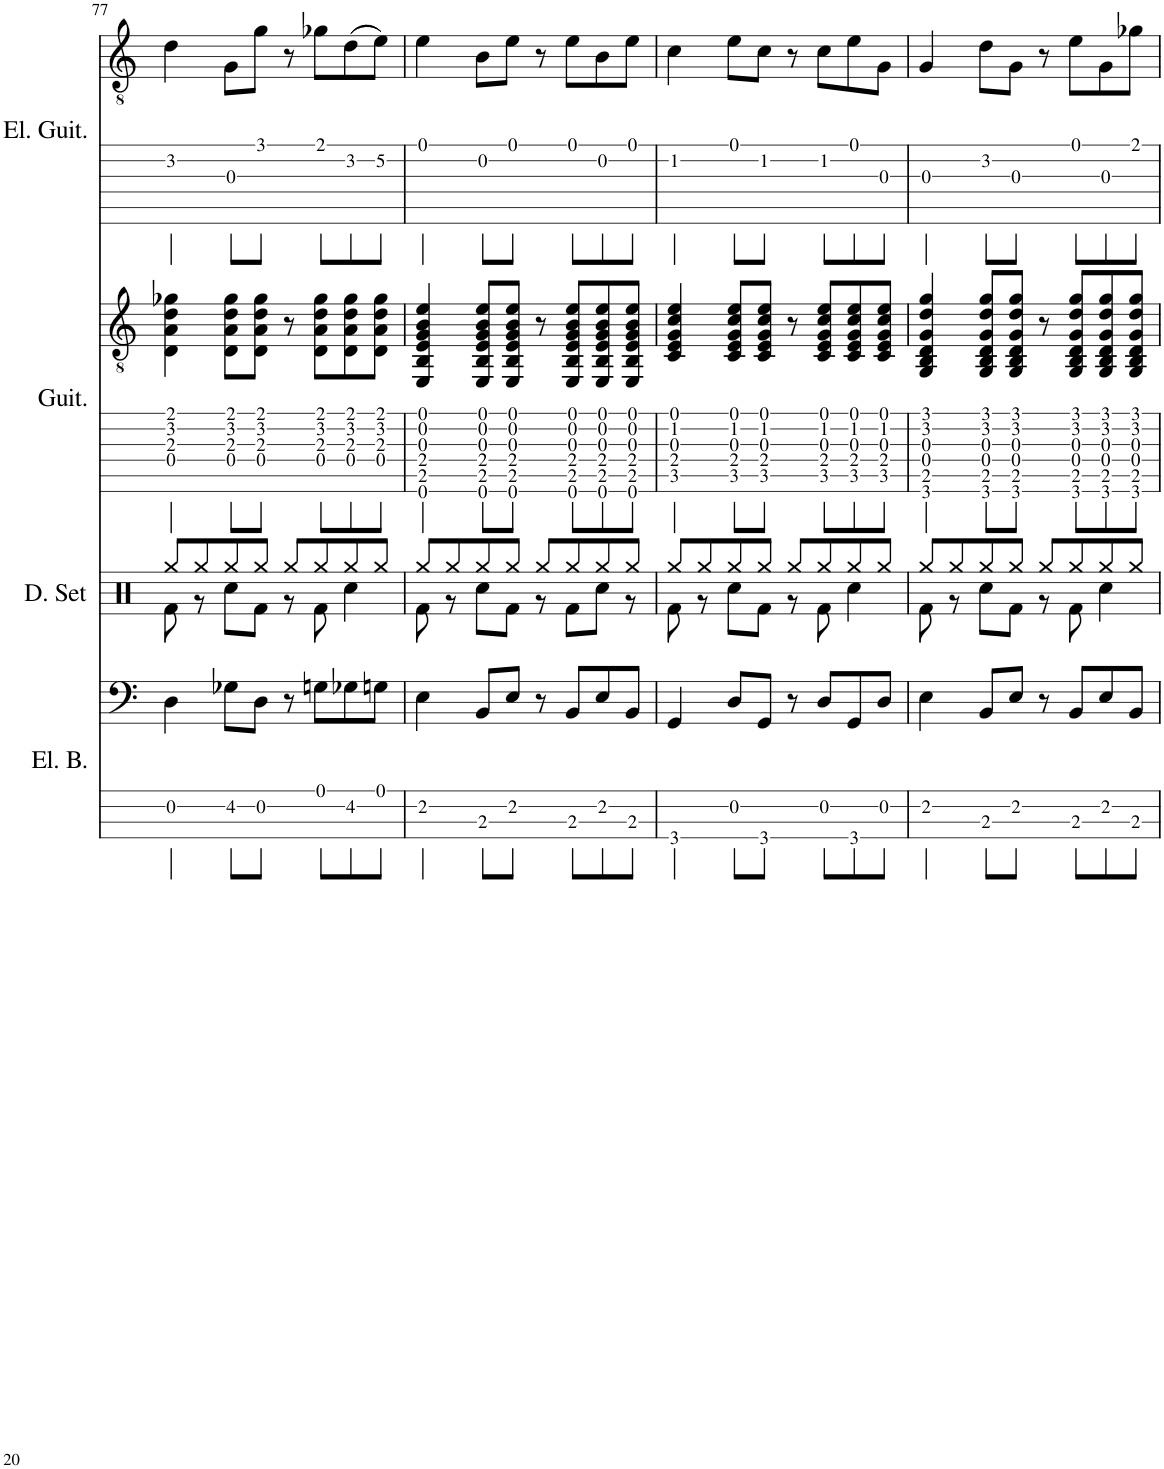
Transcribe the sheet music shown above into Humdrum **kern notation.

**kern	**kern	**kern	**kern	**kern	**kern	**kern
*part4	*part4	*part3	*part2	*part2	*part1	*part1
*staff7	*staff6	*staff5	*staff4	*staff3	*staff2	*staff1
*I"电贝斯	*	*I"架子鼓	*I"原音吉他	*	*I"电子吉他	*
!!LO:PB:g=z
*	*clefF4	*clefX	*	*clefGv2	*	*clefGv2
*Trd7c12	*Trd7c12	*	*	*	*	*
*k[]	*k[]	*k[]	*k[]	*k[]	*k[]	*k[]
*M4/4	*M4/4	*M4/4	*M4/4	*M4/4	*M4/4	*M4/4
=77	=77	=77	=77	=77	=77	=77
*	*	*^	*	*	*	*
4D\	4D\	8Rgg/L	8Rf\	4D\ 4A\ 4d\ 4g-X\	4D\ 4A\ 4d\ 4g-X\	4d\	4d\
.	.	8Rgg/	8r	.	.	.	.
8G-X\L	8G-X\L	8Rgg/	8Rcc\L	8D\ 8A\ 8d\ 8g-\L	8D\ 8A\ 8d\ 8g-\L	8G\L	8G\L
8D\J	8D\J	8Rgg/J	8Rf\J	8D\ 8A\ 8d\ 8g-\J	8D\ 8A\ 8d\ 8g-\J	8g\J	8g\J
8r	8r	8Rgg/L	8r	8r	8r	8r	8r
8Gn\L	8Gn\L	8Rgg/	8Rf\	8D\ 8A\ 8d\ 8g-\L	8D\ 8A\ 8d\ 8g-\L	8g-X\L	8g-X\L
8G-X\	8G-X\	8Rgg/	4Rcc\	8D\ 8A\ 8d\ 8g-\	8D\ 8A\ 8d\ 8g-\	8d\	((8d\
8Gn\J	8Gn\J	8Rgg/J	.	8D\ 8A\ 8d\ 8g-\J	8D\ 8A\ 8d\ 8g-\J	8e\J	8e\J))
=78	=78	=78	=78	=78	=78	=78	=78
4E\	4E\	8Rgg/L	8Rf\	4EE\ 4BB\ 4E\ 4G\ 4B\ 4e\	4EE/ 4BB/ 4E/ 4G/ 4B/ 4e/	4e\	4e\
.	.	8Rgg/	8r	.	.	.	.
8BB\L	8BB/L	8Rgg/	8Rcc\L	8EE\ 8BB\ 8E\ 8G\ 8B\ 8e\L	8EE/ 8BB/ 8E/ 8G/ 8B/ 8e/L	8B\L	8B\L
8E\J	8E/J	8Rgg/J	8Rf\J	8EE\ 8BB\ 8E\ 8G\ 8B\ 8e\J	8EE/ 8BB/ 8E/ 8G/ 8B/ 8e/J	8e\J	8e\J
8r	8r	8Rgg/L	8r	8r	8r	8r	8r
8BB\L	8BB/L	8Rgg/	8Rf\L	8EE\ 8BB\ 8E\ 8G\ 8B\ 8e\L	8EE/ 8BB/ 8E/ 8G/ 8B/ 8e/L	8e\L	8e\L
8E\	8E/	8Rgg/	8Rcc\J	8EE\ 8BB\ 8E\ 8G\ 8B\ 8e\	8EE/ 8BB/ 8E/ 8G/ 8B/ 8e/	8B\	8B\
8BB\J	8BB/J	8Rgg/J	8r	8EE\ 8BB\ 8E\ 8G\ 8B\ 8e\J	8EE/ 8BB/ 8E/ 8G/ 8B/ 8e/J	8e\J	8e\J
=79	=79	=79	=79	=79	=79	=79	=79
4GG\	4GG/	8Rgg/L	8Rf\	4C\ 4E\ 4G\ 4c\ 4e\	4C/ 4E/ 4G/ 4c/ 4e/	4c\	4c\
.	.	8Rgg/	8r	.	.	.	.
8D\L	8D/L	8Rgg/	8Rcc\L	8C\ 8E\ 8G\ 8c\ 8e\L	8C/ 8E/ 8G/ 8c/ 8e/L	8e\L	8e\L
8GG\J	8GG/J	8Rgg/J	8Rf\J	8C\ 8E\ 8G\ 8c\ 8e\J	8C/ 8E/ 8G/ 8c/ 8e/J	8c\J	8c\J
8r	8r	8Rgg/L	8r	8r	8r	8r	8r
8D\L	8D/L	8Rgg/	8Rf\	8C\ 8E\ 8G\ 8c\ 8e\L	8C/ 8E/ 8G/ 8c/ 8e/L	8c\L	8c\L
8GG\	8GG/	8Rgg/	4Rcc\	8C\ 8E\ 8G\ 8c\ 8e\	8C/ 8E/ 8G/ 8c/ 8e/	8e\	8e\
8D\J	8D/J	8Rgg/J	.	8C\ 8E\ 8G\ 8c\ 8e\J	8C/ 8E/ 8G/ 8c/ 8e/J	8G\J	8G\J
=80	=80	=80	=80	=80	=80	=80	=80
4E\	4E\	8Rgg/L	8Rf\	4GG\ 4BB\ 4D\ 4G\ 4d\ 4g\	4GG/ 4BB/ 4D/ 4G/ 4d/ 4g/	4G\	4G/
.	.	8Rgg/	8r	.	.	.	.
8BB\L	8BB/L	8Rgg/	8Rcc\L	8GG\ 8BB\ 8D\ 8G\ 8d\ 8g\L	8GG/ 8BB/ 8D/ 8G/ 8d/ 8g/L	8d\L	8d\L
8E\J	8E/J	8Rgg/J	8Rf\J	8GG\ 8BB\ 8D\ 8G\ 8d\ 8g\J	8GG/ 8BB/ 8D/ 8G/ 8d/ 8g/J	8G\J	8G\J
8r	8r	8Rgg/L	8r	8r	8r	8r	8r
8BB\L	8BB/L	8Rgg/	8Rf\	8GG\ 8BB\ 8D\ 8G\ 8d\ 8g\L	8GG/ 8BB/ 8D/ 8G/ 8d/ 8g/L	8e\L	8e\L
8E\	8E/	8Rgg/	4Rcc\	8GG\ 8BB\ 8D\ 8G\ 8d\ 8g\	8GG/ 8BB/ 8D/ 8G/ 8d/ 8g/	8G\	8G\
8BB\J	8BB/J	8Rgg/J	.	8GG\ 8BB\ 8D\ 8G\ 8d\ 8g\J	8GG/ 8BB/ 8D/ 8G/ 8d/ 8g/J	8g-X\J	8g-X\J
*	*	*v	*v	*	*	*	*
=	=	=	=	=	=	=
*-	*-	*-	*-	*-	*-	*-
